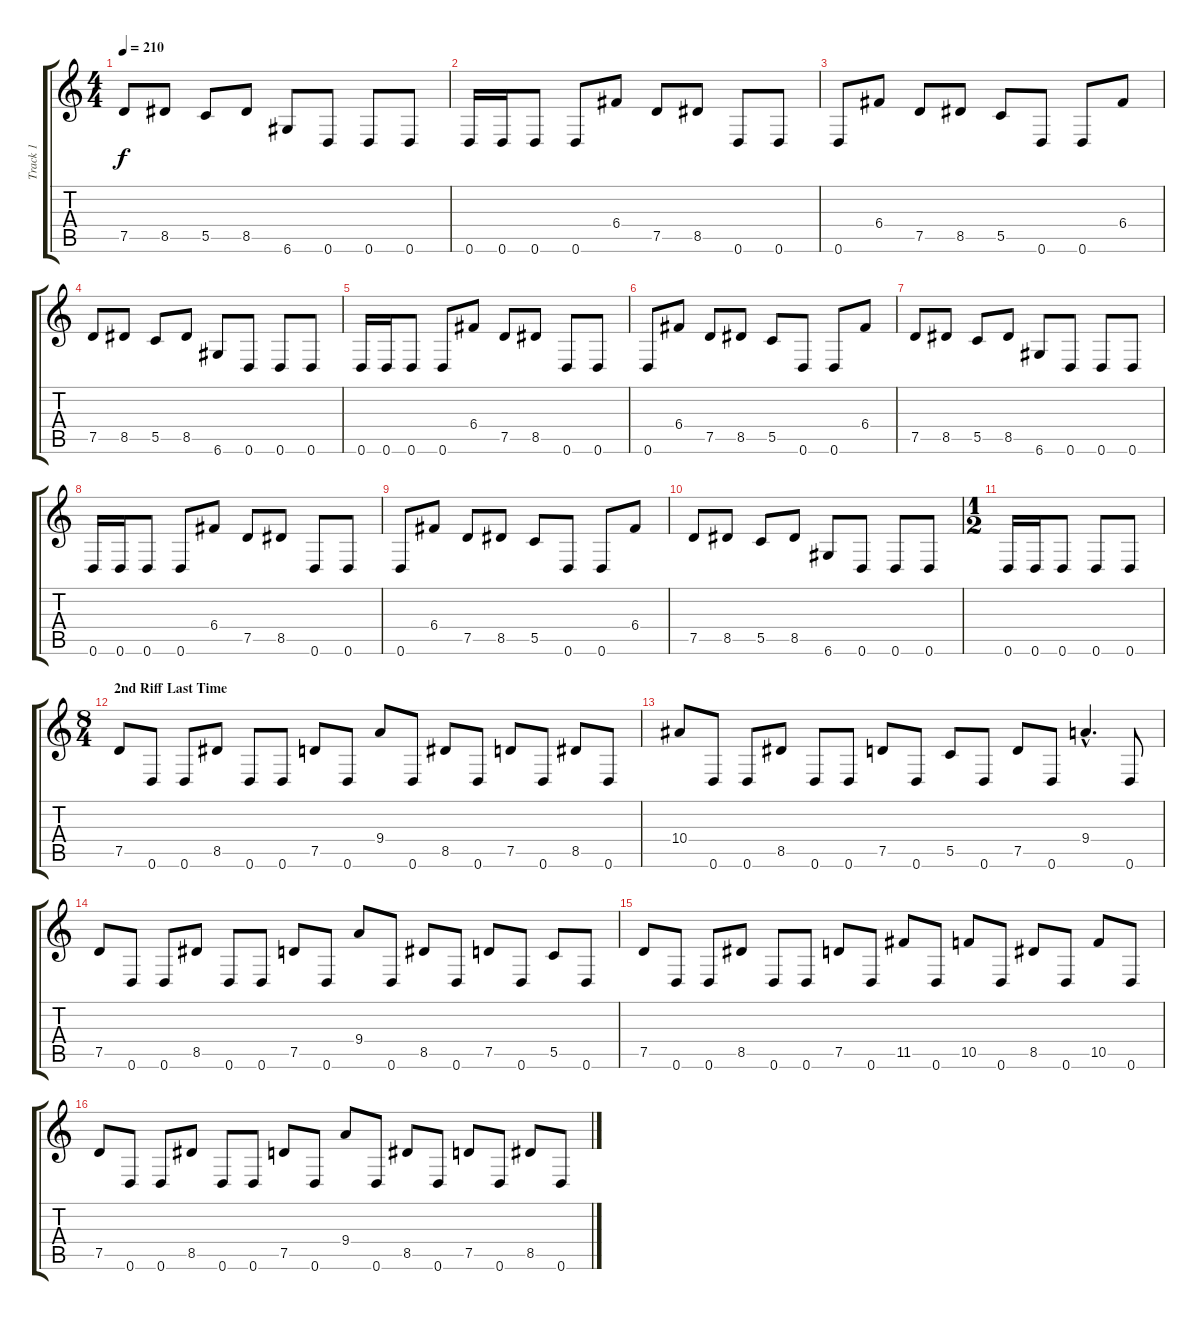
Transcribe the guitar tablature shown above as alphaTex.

\track ("Track 1" "Track 1") {instrument distortionguitar}
\staff {score tabs}
\tuning (D4 A3 F3 C3 G2 D2) {hide}
\ts (4 4)
\tempo 210
\clef g2
\ks c
7.5.8{dy f} 8.5.8 5.5.8 8.5.8 6.6.8 0.6.8 0.6.8 0.6.8 |
0.6.16 0.6.16 0.6.8 0.6.8 6.4.8 7.5.8 8.5.8 0.6.8 0.6.8 |
0.6.8 6.4.8 7.5.8 8.5.8 5.5.8 0.6.8 0.6.8 6.4.8 |
7.5.8 8.5.8 5.5.8 8.5.8 6.6.8 0.6.8 0.6.8 0.6.8 |
0.6.16 0.6.16 0.6.8 0.6.8 6.4.8 7.5.8 8.5.8 0.6.8 0.6.8 |
0.6.8 6.4.8 7.5.8 8.5.8 5.5.8 0.6.8 0.6.8 6.4.8 |
7.5.8 8.5.8 5.5.8 8.5.8 6.6.8 0.6.8 0.6.8 0.6.8 |
0.6.16 0.6.16 0.6.8 0.6.8 6.4.8 7.5.8 8.5.8 0.6.8 0.6.8 |
0.6.8 6.4.8 7.5.8 8.5.8 5.5.8 0.6.8 0.6.8 6.4.8 |
7.5.8 8.5.8 5.5.8 8.5.8 6.6.8 0.6.8 0.6.8 0.6.8 |
\ts (1 2)
0.6.16 0.6.16 0.6.8 0.6.8 0.6.8 |
\ts (8 4)
\section ("" "2nd Riff Last Time")
7.5.8 0.6.8 0.6.8 8.5.8 0.6.8 0.6.8 7.5.8 0.6.8 9.4.8 0.6.8 8.5.8 0.6.8 7.5.8 0.6.8 8.5.8 0.6.8 |
10.4.8 0.6.8 0.6.8 8.5.8 0.6.8 0.6.8 7.5.8 0.6.8 5.5.8 0.6.8 7.5.8 0.6.8 9.4{hac}.4{d} 0.6.8 |
7.5.8 0.6.8 0.6.8 8.5.8 0.6.8 0.6.8 7.5.8 0.6.8 9.4.8 0.6.8 8.5.8 0.6.8 7.5.8 0.6.8 5.5.8 0.6.8 |
7.5.8 0.6.8 0.6.8 8.5.8 0.6.8 0.6.8 7.5.8 0.6.8 11.5.8 0.6.8 10.5.8 0.6.8 8.5.8 0.6.8 10.5.8 0.6.8 |
7.5.8 0.6.8 0.6.8 8.5.8 0.6.8 0.6.8 7.5.8 0.6.8 9.4.8 0.6.8 8.5.8 0.6.8 7.5.8 0.6.8 8.5.8 0.6.8
